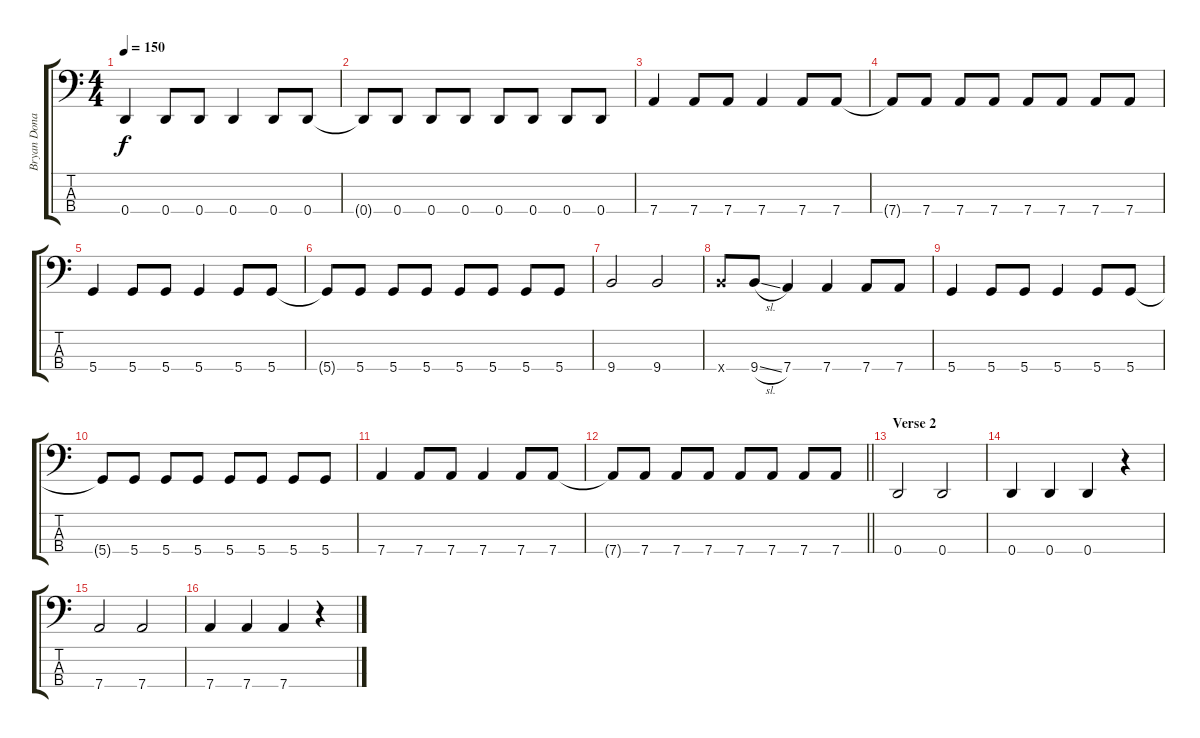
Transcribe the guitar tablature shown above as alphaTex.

\track ("Bryan Donahue (Bass)" "Bryan Dona") {instrument electricbassfinger}
\staff {score tabs}
\tuning (Gb2 D2 A1 D1) {hide}
\ts (4 4)
\tempo 150
\clef f4
\ks c
0.4.4{dy f} 0.4.8 0.4.8 0.4.4 0.4.8 0.4.8 |
0.4{t}.8 0.4.8 0.4.8 0.4.8 0.4.8 0.4.8 0.4.8 0.4.8 |
7.4.4 7.4.8 7.4.8 7.4.4 7.4.8 7.4.8 |
7.4{t}.8 7.4.8 7.4.8 7.4.8 7.4.8 7.4.8 7.4.8 7.4.8 |
5.4.4 5.4.8 5.4.8 5.4.4 5.4.8 5.4.8 |
5.4{t}.8 5.4.8 5.4.8 5.4.8 5.4.8 5.4.8 5.4.8 5.4.8 |
9.4.2 9.4.2 |
9.4{x}.8 9.4{sl}.8 7.4.4 7.4.4 7.4.8 7.4.8 |
5.4.4 5.4.8 5.4.8 5.4.4 5.4.8 5.4.8 |
5.4{t}.8 5.4.8 5.4.8 5.4.8 5.4.8 5.4.8 5.4.8 5.4.8 |
7.4.4 7.4.8 7.4.8 7.4.4 7.4.8 7.4.8 |
\barLineRight lightlight
7.4{t}.8 7.4.8 7.4.8 7.4.8 7.4.8 7.4.8 7.4.8 7.4.8 |
\section ("" "Verse 2")
0.4.2 0.4.2 |
0.4.4 0.4.4 0.4.4 r.4 |
7.4.2 7.4.2 |
7.4.4 7.4.4 7.4.4 r.4
